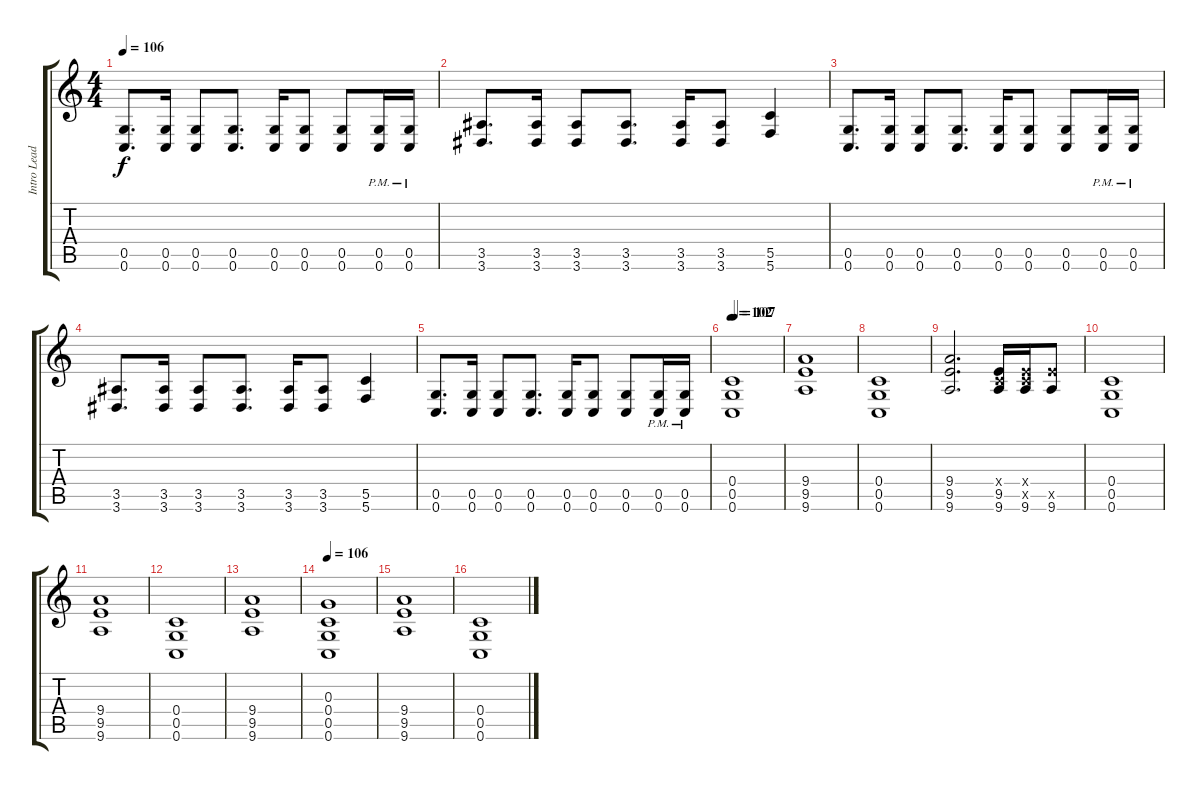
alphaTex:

\track ("Intro Lead" "Intro Lead") {instrument distortionguitar bank 1}
\staff {score tabs}
\tuning (E4 C4 G3 C3 G2 C2) {hide}
\ts (4 4)
\tempo 106
\clef g2
\ks c
(0.5 0.6).8{d dy f} (0.5 0.6).16 (0.5 0.6).8 (0.5 0.6).8{d} (0.5 0.6).16 (0.5 0.6).8 (0.5 0.6).8 (0.5{pm} 0.6{pm}).16 (0.5{pm} 0.6{pm}).16 |
(3.5 3.6).8{d} (3.5 3.6).16 (3.5 3.6).8 (3.5 3.6).8{d} (3.5 3.6).16 (3.5 3.6).8 (5.5 5.6).4 |
(0.5 0.6).8{d} (0.5 0.6).16 (0.5 0.6).8 (0.5 0.6).8{d} (0.5 0.6).16 (0.5 0.6).8 (0.5 0.6).8 (0.5{pm} 0.6{pm}).16 (0.5{pm} 0.6{pm}).16 |
(3.5 3.6).8{d} (3.5 3.6).16 (3.5 3.6).8 (3.5 3.6).8{d} (3.5 3.6).16 (3.5 3.6).8 (5.5 5.6).4 |
(0.5 0.6).8{d} (0.5 0.6).16 (0.5 0.6).8 (0.5 0.6).8{d} (0.5 0.6).16 (0.5 0.6).8 (0.5 0.6).8 (0.5{pm} 0.6{pm}).16 (0.5{pm} 0.6{pm}).16 |
\tempo (107 0.0625)
\tempo 102
(0.4 0.5 0.6).1 |
(9.4 9.5 9.6).1 |
(0.4 0.5 0.6).1 |
(9.4 9.5 9.6).2{d} (0.4{x} 9.5 9.6).16 (0.4{x} 9.5{x} 9.6).16 (9.5{x} 9.6).8 |
(0.4 0.5 0.6).1 |
(9.4 9.5 9.6).1 |
(0.4 0.5 0.6).1 |
(9.4 9.5 9.6).1 |
\tempo 106
(0.3 0.4 0.5 0.6).1 |
(9.4 9.5 9.6).1 |
(0.4 0.5 0.6).1
